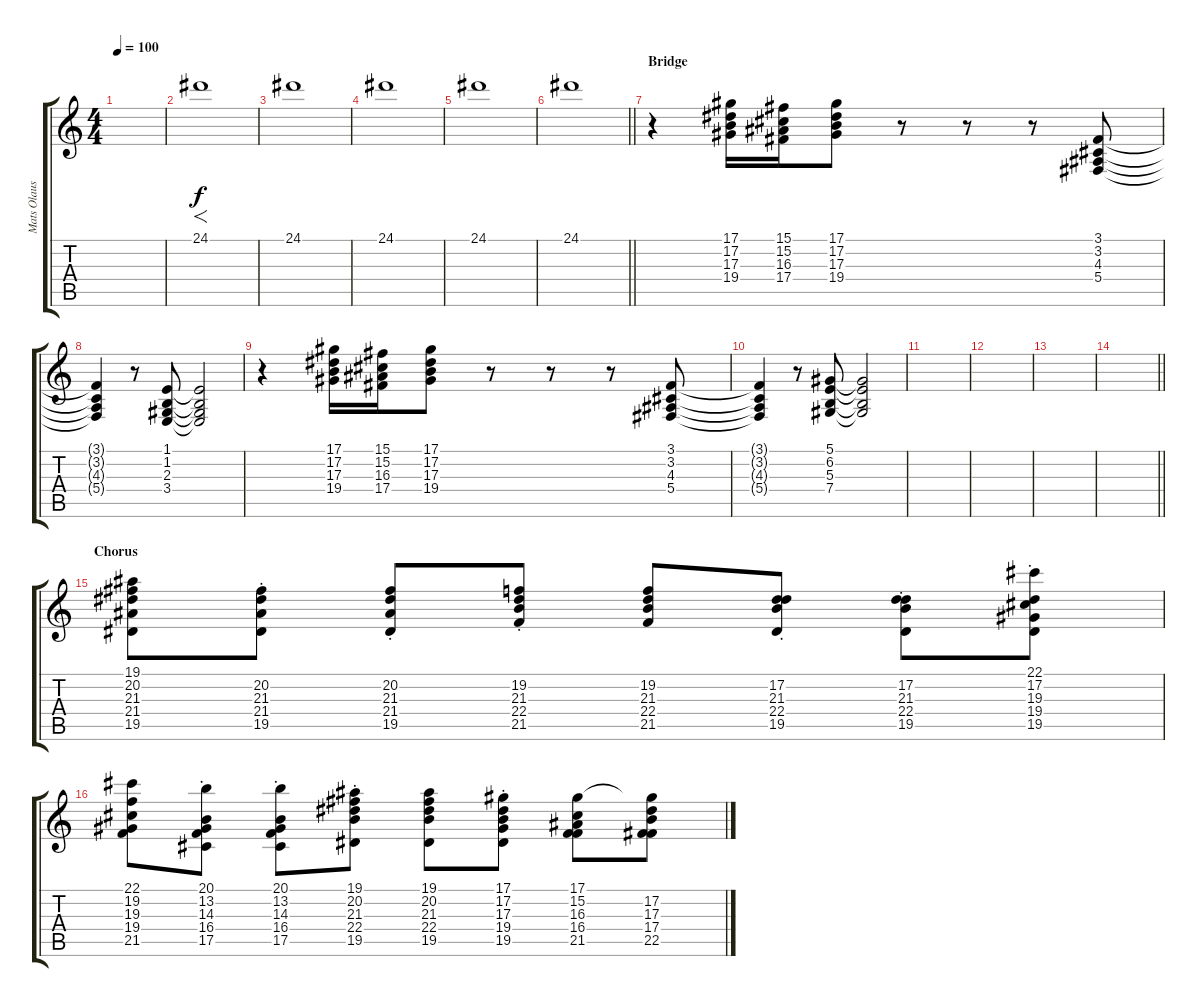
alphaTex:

\track ("Mats Olausson " "Mats Olaus") {instrument stringensemble1}
\staff {score tabs}
\tuning (Eb4 Bb3 Gb3 Db3 Ab2 Eb2) {hide}
\ts (4 4)
\tempo 100
\clef g2
\ks c
|
24.1.1{f} |
24.1.1 |
24.1.1 |
24.1.1 |
\barLineRight lightlight
24.1.1 |
\section ("" "Bridge")
r.4 (17.1 17.2 17.3 19.4).16 (15.1 15.2 16.3 17.4).16 (17.1 17.2 17.3 19.4).8 r.8 r.8 r.8 (3.1 3.2 4.3 5.4).8 |
(3.1{t} 3.2{t} 4.3{t} 5.4{t}).4 r.8 (1.1 1.2 2.3 3.4).8 (1.1{t} 1.2{t} 2.3{t} 3.4{t}).2 |
r.4 (17.1 17.2 17.3 19.4).16 (15.1 15.2 16.3 17.4).16 (17.1 17.2 17.3 19.4).8 r.8 r.8 r.8 (3.1 3.2 4.3 5.4).8 |
(3.1{t} 3.2{t} 4.3{t} 5.4{t}).4 r.8 (5.1 6.2 5.3 7.4).8 (5.1{t} 6.2{t} 5.3{t} 7.4{t}).2 |
|
|
|
\barLineRight lightlight
|
\section ("" "Chorus")
(19.1 20.2 21.3 21.4 19.5).8 (20.2{st} 21.3{st} 21.4{st} 19.5{st}).8 (20.2{st} 21.3{st} 21.4{st} 19.5{st}).8 (19.2{st} 21.3{st} 22.4{st} 21.5{st}).8 (19.2 21.3 22.4 21.5).8 (17.2{st} 21.3{st} 22.4{st} 19.5{st}).8 (17.2{st} 21.3{st} 22.4{st} 19.5{st}).8 (22.1{st} 17.2{st} 19.3{st} 19.4{st} 19.5{st}).8 |
(22.1 19.2 19.3 19.4 21.5).8 (20.1{st} 13.2{st} 14.3{st} 16.4{st} 17.5{st}).8 (20.1{st} 13.2{st} 14.3{st} 16.4{st} 17.5{st}).8 (19.1{st} 20.2{st} 21.3{st} 22.4{st} 19.5{st}).8 (19.1 20.2 21.3 22.4 19.5).8 (17.1{st} 17.2{st} 17.3{st} 19.4{st} 19.5{st}).8 (17.1 15.2 16.3 16.4 21.5).8 (17.1{t} 17.2 17.3 17.4 22.5).8
